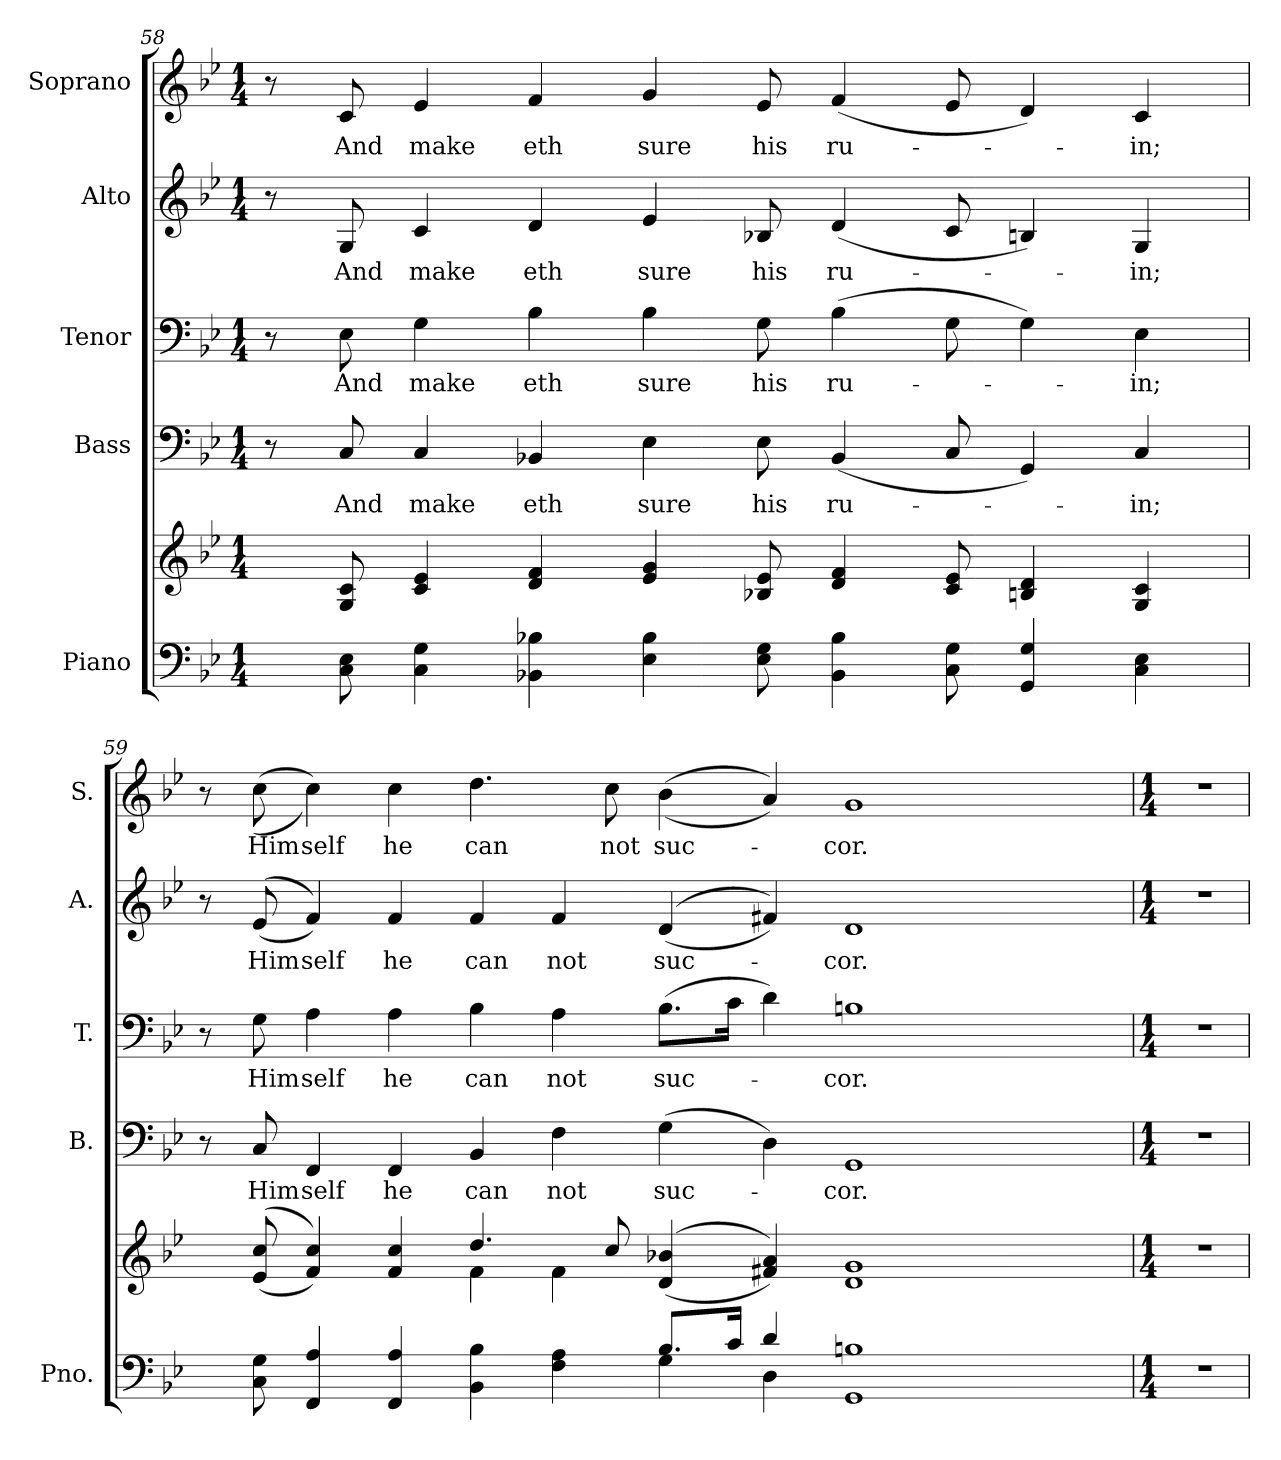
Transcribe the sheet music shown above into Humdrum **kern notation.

**kern	**kern	**kern	**text	**kern	**text	**kern	**text	**kern	**text
*part5	*part5	*part4	*part4	*part3	*part3	*part2	*part2	*part1	*part1
*staff6	*staff5	*staff4	*staff4	*staff3	*staff3	*staff2	*staff2	*staff1	*staff1
*I"Piano	*	*I"Bass	*	*I"Tenor	*	*I"Alto	*	*I"Soprano	*
*I'Pno.	*	*I'B.	*	*I'T.	*	*I'A.	*	*I'S.	*
!!LO:PB:g=z
*clefF4	*clefG2	*clefF4	*	*clefF4	*	*clefG2	*	*clefG2	*
*k[b-e-]	*k[b-e-]	*k[b-e-]	*	*k[b-e-]	*	*k[b-e-]	*	*k[b-e-]	*
*B-:	*B-:	*B-:	*	*B-:	*	*B-:	*	*B-:	*
*M1/4	*M1/4	*M1/4	*	*M1/4	*	*M1/4	*	*M1/4	*
=58	=58	=58	=58	=58	=58	=58	=58	=58	=58
8ryy	8ryy	8r	.	8r	.	8r	.	8r	.
!	!	!	!LO:LY:b:color=#000000	!	!	!	!	!	!
!	!	!	!	!	!LO:LY:b:color=#000000	!	!	!	!
!	!	!	!	!	!	!	!LO:LY:b:color=#000000	!	!
!	!	!	!	!	!	!	!	!	!LO:LY:b:color=#000000
8Ci\ 8E-i	8Gi/ 8ci	8Ci/	And	8E-i\	And	8Gi/	And	8ci/	And
!	!	!	!LO:LY:b:color=#000000	!	!	!	!	!	!
!	!	!	!	!	!LO:LY:b:color=#000000	!	!	!	!
!	!	!	!	!	!	!	!LO:LY:b:color=#000000	!	!
!	!	!	!	!	!	!	!	!	!LO:LY:b:color=#000000
4Ci\ 4Gi	4ci/ 4e-i	4Ci/	make	4Gi\	make	4ci/	make	4e-i/	make
!	!	!	!LO:LY:b:color=#000000	!	!	!	!	!	!
!	!	!	!	!	!LO:LY:b:color=#000000	!	!	!	!
!	!	!	!	!	!	!	!LO:LY:b:color=#000000	!	!
!	!	!	!	!	!	!	!	!	!LO:LY:b:color=#000000
4BB-Xi\ 4B-Xi	4di/ 4fi	4BB-Xi/	eth	4B-i\	eth	4di/	eth	4fi/	eth
!	!	!	!LO:LY:b:color=#000000	!	!	!	!	!	!
!	!	!	!	!	!LO:LY:b:color=#000000	!	!	!	!
!	!	!	!	!	!	!	!LO:LY:b:color=#000000	!	!
!	!	!	!	!	!	!	!	!	!LO:LY:b:color=#000000
4E-i\ 4B-i	4e-i/ 4gi	4E-i\	sure	4B-i\	sure	4e-i/	sure	4gi/	sure
!	!	!	!LO:LY:b:color=#000000	!	!	!	!	!	!
!	!	!	!	!	!LO:LY:b:color=#000000	!	!	!	!
!	!	!	!	!	!	!	!LO:LY:b:color=#000000	!	!
!	!	!	!	!	!	!	!	!	!LO:LY:b:color=#000000
8E-i\ 8Gi	8B-Xi/ 8e-i	8E-i\	his	8Gi\	his	8B-Xi/	his	8e-i/	his
!	!	!	!LO:LY:b:color=#000000	!	!	!	!	!	!
!	!	!	!	!	!LO:LY:b:color=#000000	!	!	!	!
!	!	!	!	!	!	!	!LO:LY:b:color=#000000	!	!
!	!	!	!	!	!	!	!	!	!LO:LY:b:color=#000000
4BB-i\ 4B-i	4di/ 4fi	(4BB-i/	ru-	(4B-i\	ru-	(4di/	ru-	(4fi/	ru-
8Ci\ 8Gi	8ci/ 8e-i	8Ci/	.	8Gi\	.	8ci/	.	8e-i/	.
4GGi/ 4Gi	4Bni/ 4di	4GGi/)	.	4Gi\)	.	4Bni/)	.	4di/)	.
!	!	!	!LO:LY:b:color=#000000	!	!	!	!	!	!
!	!	!	!	!	!LO:LY:b:color=#000000	!	!	!	!
!	!	!	!	!	!	!	!LO:LY:b:color=#000000	!	!
!	!	!	!	!	!	!	!	!	!LO:LY:b:color=#000000
4Ci\ 4E-i	4Gi/ 4ci	4Ci/	-in;	4E-i\	-in;	4Gi/	-in;	4ci/	-in;
!!LO:PB:g=z
=59	=59	=59	=59	=59	=59	=59	=59	=59	=59
*^	*^	*	*	*	*	*	*	*	*
8ryy	1ryy	8ryy	2ryy	8r	.	8r	.	8r	.	8r	.
!	!	!	!	!	!LO:LY:b:color=#000000	!	!	!	!	!	!
!	!	!	!	!	!	!	!LO:LY:b:color=#000000	!	!	!	!
!	!	!	!	!	!	!	!	!	!LO:LY:b:color=#000000	!	!
!	!	!	!	!	!	!	!	!	!	!	!LO:LY:b:color=#000000
8Ci\ 8Gi	.	((8e-i/ 8cci	.	8Ci/	Him	8Gi\	Him	((8e-i/	Him	((8cci\	Him
!	!	!	!	!	!LO:LY:b:color=#000000	!	!	!	!	!	!
!	!	!	!	!	!	!	!LO:LY:b:color=#000000	!	!	!	!
!	!	!	!	!	!	!	!	!	!LO:LY:b:color=#000000	!	!
!	!	!	!	!	!	!	!	!	!	!	!LO:LY:b:color=#000000
4FFi/ 4Ai	.	4fi/ 4cci))	.	4FFi/	self	4Ai\	self	4fi/))	self	4cci\))	self
!	!	!	!	!	!LO:LY:b:color=#000000	!	!	!	!	!	!
!	!	!	!	!	!	!	!LO:LY:b:color=#000000	!	!	!	!
!	!	!	!	!	!	!	!	!	!LO:LY:b:color=#000000	!	!
!	!	!	!	!	!	!	!	!	!	!	!LO:LY:b:color=#000000
4FFi/ 4Ai	.	4fi/ 4cci	4ryy	4FFi/	he	4Ai\	he	4fi/	he	4cci\	he
!	!	!	!	!	!LO:LY:b:color=#000000	!	!	!	!	!	!
!	!	!	!	!	!	!	!LO:LY:b:color=#000000	!	!	!	!
!	!	!	!	!	!	!	!	!	!LO:LY:b:color=#000000	!	!
!	!	!	!	!	!	!	!	!	!	!	!LO:LY:b:color=#000000
4BB-i\ 4B-i	.	4.ddi/	4fi\	4BB-i/	can	4B-i\	can	4fi/	can	4.ddi\	can
!	!	!	!	!	!LO:LY:b:color=#000000	!	!	!	!	!	!
!	!	!	!	!	!	!	!LO:LY:b:color=#000000	!	!	!	!
!	!	!	!	!	!	!	!	!	!LO:LY:b:color=#000000	!	!
4Fi\ 4Ai	4ryy	.	4fi\	4Fi\	not	4Ai\	not	4fi/	not	.	.
!	!	!	!	!	!	!	!	!	!	!	!LO:LY:b:color=#000000
.	.	8cci/	.	.	.	.	.	.	.	8cci\	not
!	!	!	!	!	!LO:LY:b:color=#000000	!	!	!	!	!	!
!	!	!	!	!	!	!	!LO:LY:b:color=#000000	!	!	!	!
!	!	!	!	!	!	!	!	!	!LO:LY:b:color=#000000	!	!
!	!	!	!	!	!	!	!	!	!	!	!LO:LY:b:color=#000000
8.B-i/L	4Gi\	((4di/ 4b-Xi	4ryy	(4Gi\	suc-	(8.B-i\L	suc-	((4di/	suc-	((4b-i\	suc-
16ci/Jk	.	.	.	.	.	16ci\Jk	.	.	.	.	.
4di/	4Di\	4f#Xi/ 4ai))	2ryy	4Di\)	.	4di\)	.	4f#Xi/))	.	4ai/))	.
!	!	!	!	!	!LO:LY:b:color=#000000	!	!	!	!	!	!
!	!	!	!	!	!	!	!LO:LY:b:color=#000000	!	!	!	!
!	!	!	!	!	!	!	!	!	!LO:LY:b:color=#000000	!	!
!	!	!	!	!	!	!	!	!	!	!	!LO:LY:b:color=#000000
1GGi 1Bni	4ryy	1di 1gi	.	1GGi	-cor.	1Bni	-cor.	1di	-cor.	1gi	-cor.
.	2ryy	.	2ryy	.	.	.	.	.	.	.	.
.	4ryy	.	4ryy	.	.	.	.	.	.	.	.
*v	*v	*	*	*	*	*	*	*	*	*	*
*	*v	*v	*	*	*	*	*	*	*	*
!!LO:PB:g=z
=60	=60	=60	=60	=60	=60	=60	=60	=60	=60
*M1/4	*M1/4	*M1/4	*	*M1/4	*	*M1/4	*	*M1/4	*
*^	*^	*	*	*	*	*	*	*	*
!LO:N:vis=1	!	!LO:N:vis=1	!	!LO:N:vis=1	!	!LO:N:vis=1	!	!LO:N:vis=1	!	!LO:N:vis=1	!
*v	*v	*	*	*	*	*	*	*	*	*	*
*	*v	*v	*	*	*	*	*	*	*	*
4r	4r	4r	.	4r	.	4r	.	4r	.
=	=	=	=	=	=	=	=	=	=
*-	*-	*-	*-	*-	*-	*-	*-	*-	*-
